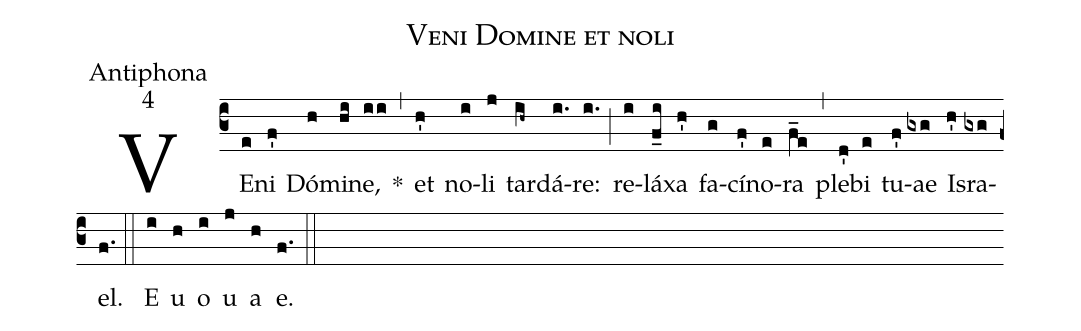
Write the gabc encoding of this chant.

name:Veni Domine et noli;
office-part:Antiphona;
mode:4;
%%
(c3) VE(e)ni(f') Dó(h)mi(hi)ne,(ii) *(,) et(h') no(i)li(j) tar(ih~)dá(i.)re:(i.) (;) re(i)lá(f_i)xa(h') fa(g)cí(f')no(e)ra(f_e) (,) ple(d')bi(e) tu(f')ae(gxg) Is(h')ra(gxg)el.(f.) (::) E(i) u(h) o(i) u(j) a(h) e.(f.) (::)
